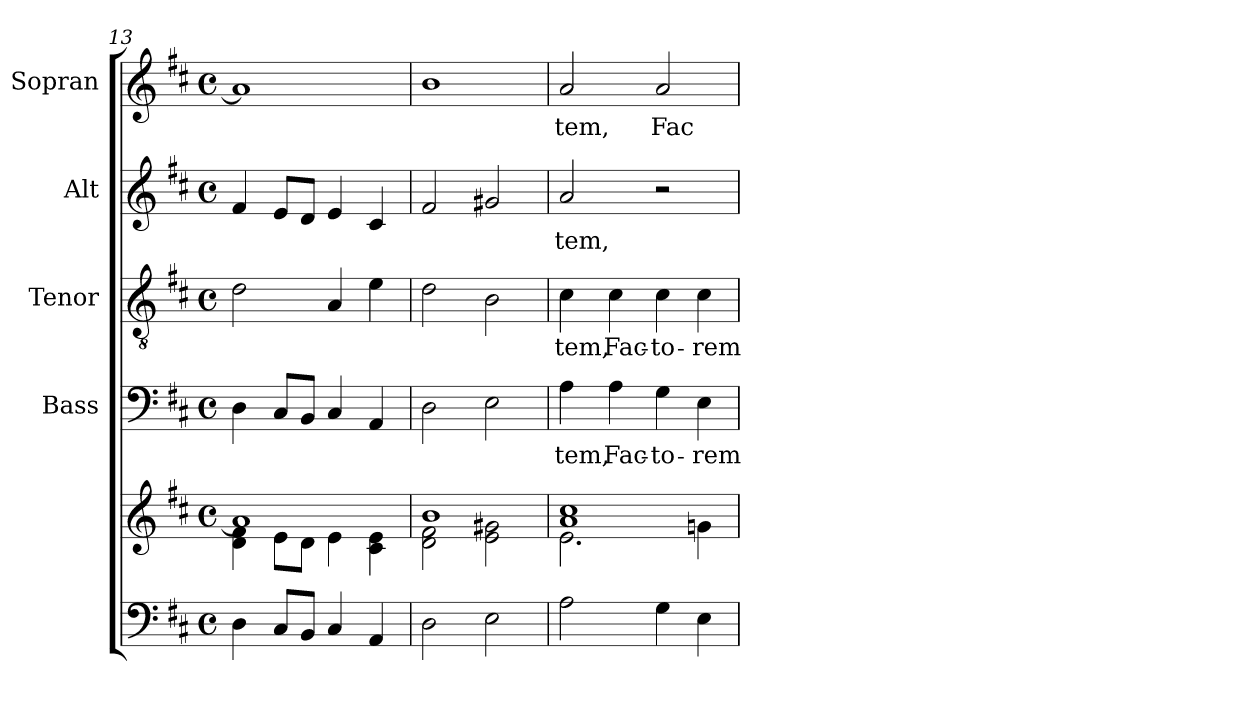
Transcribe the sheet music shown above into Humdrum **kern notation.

**kern	**kern	**kern	**text	**kern	**text	**kern	**text	**kern	**text
*part5	*part5	*part4	*part4	*part3	*part3	*part2	*part2	*part1	*part1
*staff6	*staff5	*staff4	*staff4	*staff3	*staff3	*staff2	*staff2	*staff1	*staff1
*	*	*I"Bass	*	*I"Tenor	*	*I"Alt	*	*I"Sopran	*
*	*	*I'B.	*	*I'T.	*	*I'A.	*	*I'S.	*
*clefF4	*clefG2	*clefF4	*	*clefGv2	*	*clefG2	*	*clefG2	*
*k[f#c#]	*k[f#c#]	*k[f#c#]	*	*k[f#c#]	*	*k[f#c#]	*	*k[f#c#]	*
*D:	*D:	*D:	*	*D:	*	*D:	*	*D:	*
*M4/4	*M4/4	*M4/4	*	*M4/4	*	*M4/4	*	*M4/4	*
*met(c)	*met(c)	*met(c)	*	*met(c)	*	*met(c)	*	*met(c)	*
=13	=13	=13	=13	=13	=13	=13	=13	=13	=13
*	*^	*	*	*	*	*	*	*	*
4D\	1a]	4d\ 4f#\	4D\	.	2d\	.	4f#/	.	1a]	.
8C#/L	.	8e\L	8C#/L	.	.	.	8e/L	.	.	.
8BB/J	.	8d\J	8BB/J	.	.	.	8d/J	.	.	.
4C#/	.	4e\	4C#/	.	4A/	.	4e/	.	.	.
4AA/	.	4c#\ 4e\	4AA/	.	4e\	.	4c#/	.	.	.
=14	=14	=14	=14	=14	=14	=14	=14	=14	=14	=14
2D\	1b	2d\ 2f#\	2D\	.	2d\	.	2f#/	.	1b	.
2E\	.	2e\ 2g#X\	2E\	.	2B\	.	2g#X/	.	.	.
!!LO:LB:g=z
=15	=15	=15	=15	=15	=15	=15	=15	=15	=15	=15
!	!	!	!	!LO:LY:b	!	!LO:LY:b	!	!LO:LY:b	!	!LO:LY:b
2A\	1a 1cc#	2.e\	4A\	-tem,	4c#\	-tem,	2a/	-tem,	2a/	-tem,
!	!	!	!	!LO:LY:b	!	!LO:LY:b	!	!	!	!
.	.	.	4A\	Fac-	4c#\	Fac-	.	.	.	.
!	!	!	!	!LO:LY:b	!	!LO:LY:b	!	!	!	!LO:LY:b
4G\	.	.	4G\	-to-	4c#\	-to-	2r	.	2a/	Fac-
!	!	!	!	!LO:LY:b	!	!LO:LY:b	!	!	!	!
4E\	.	4gn\	4E\	-rem	4c#\	-rem	.	.	.	.
*	*v	*v	*	*	*	*	*	*	*	*
=	=	=	=	=	=	=	=	=	=
*-	*-	*-	*-	*-	*-	*-	*-	*-	*-
